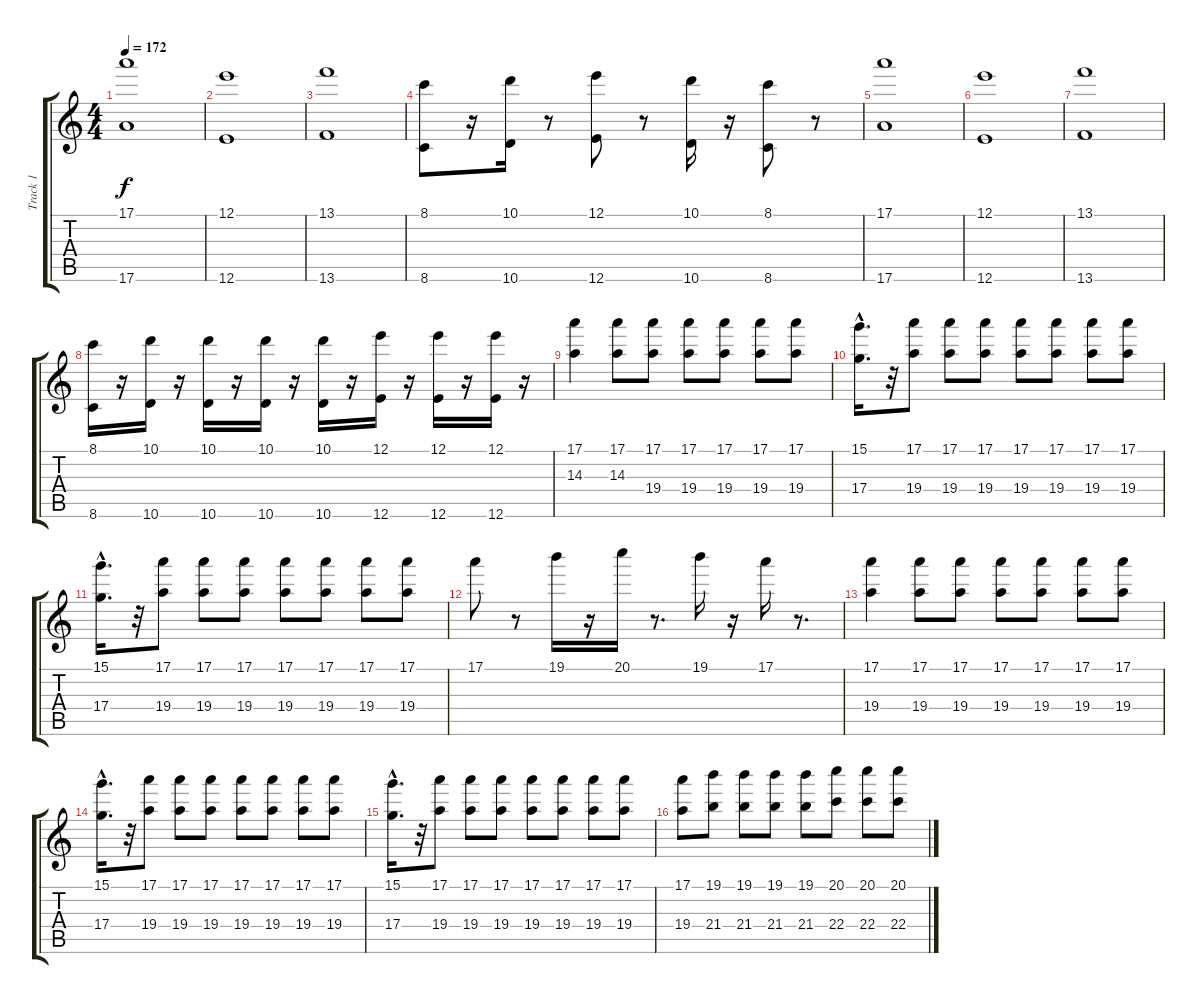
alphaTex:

\track ("Track 1" "Track 1") {instrument distortionguitar}
\staff {score tabs}
\tuning (E4 B3 G3 D3 A2 E2) {hide}
\ts (4 4)
\tempo 172
\clef g2
\ks c
(17.1 17.6).1{dy f instrument distortionguitar} |
(12.1 12.6).1 |
(13.1 13.6).1 |
(8.1 8.6).8 r.16 (10.1 10.6).16 r.8 (12.1 12.6).8 r.8 (10.1 10.6).16 r.16 (8.1 8.6).8 r.8 |
(17.1 17.6).1 |
(12.1 12.6).1 |
(13.1 13.6).1 |
(8.1 8.6).16 r.16 (10.1 10.6).16 r.16 (10.1 10.6).16 r.16 (10.1 10.6).16 r.16 (10.1 10.6).16 r.16 (12.1 12.6).16 r.16 (12.1 12.6).16 r.16 (12.1 12.6).16 r.16 |
(17.1 14.3).4 (17.1 14.3).8 (17.1 19.4).8 (17.1 19.4).8 (17.1 19.4).8 (17.1 19.4).8 (17.1 19.4).8 |
(15.1{hac} 17.4{hac}).16{d} r.32 (17.1 19.4).8 (17.1 19.4).8 (17.1 19.4).8 (17.1 19.4).8 (17.1 19.4).8 (17.1 19.4).8 (17.1 19.4).8 |
(15.1{hac} 17.4{hac}).16{d} r.32 (17.1 19.4).8 (17.1 19.4).8 (17.1 19.4).8 (17.1 19.4).8 (17.1 19.4).8 (17.1 19.4).8 (17.1 19.4).8 |
17.1.8 r.8 19.1.16 r.16 20.1.16 r.8{d} 19.1.16 r.16 17.1.16 r.8{d} |
(17.1 19.4).4 (17.1 19.4).8 (17.1 19.4).8 (17.1 19.4).8 (17.1 19.4).8 (17.1 19.4).8 (17.1 19.4).8 |
(15.1{hac} 17.4{hac}).16{d} r.32 (17.1 19.4).8 (17.1 19.4).8 (17.1 19.4).8 (17.1 19.4).8 (17.1 19.4).8 (17.1 19.4).8 (17.1 19.4).8 |
(15.1{hac} 17.4{hac}).16{d} r.32 (17.1 19.4).8 (17.1 19.4).8 (17.1 19.4).8 (17.1 19.4).8 (17.1 19.4).8 (17.1 19.4).8 (17.1 19.4).8 |
(17.1 19.4).8 (19.1 21.4).8 (19.1 21.4).8 (19.1 21.4).8 (19.1 21.4).8 (20.1 22.4).8 (20.1 22.4).8 (20.1 22.4).8
